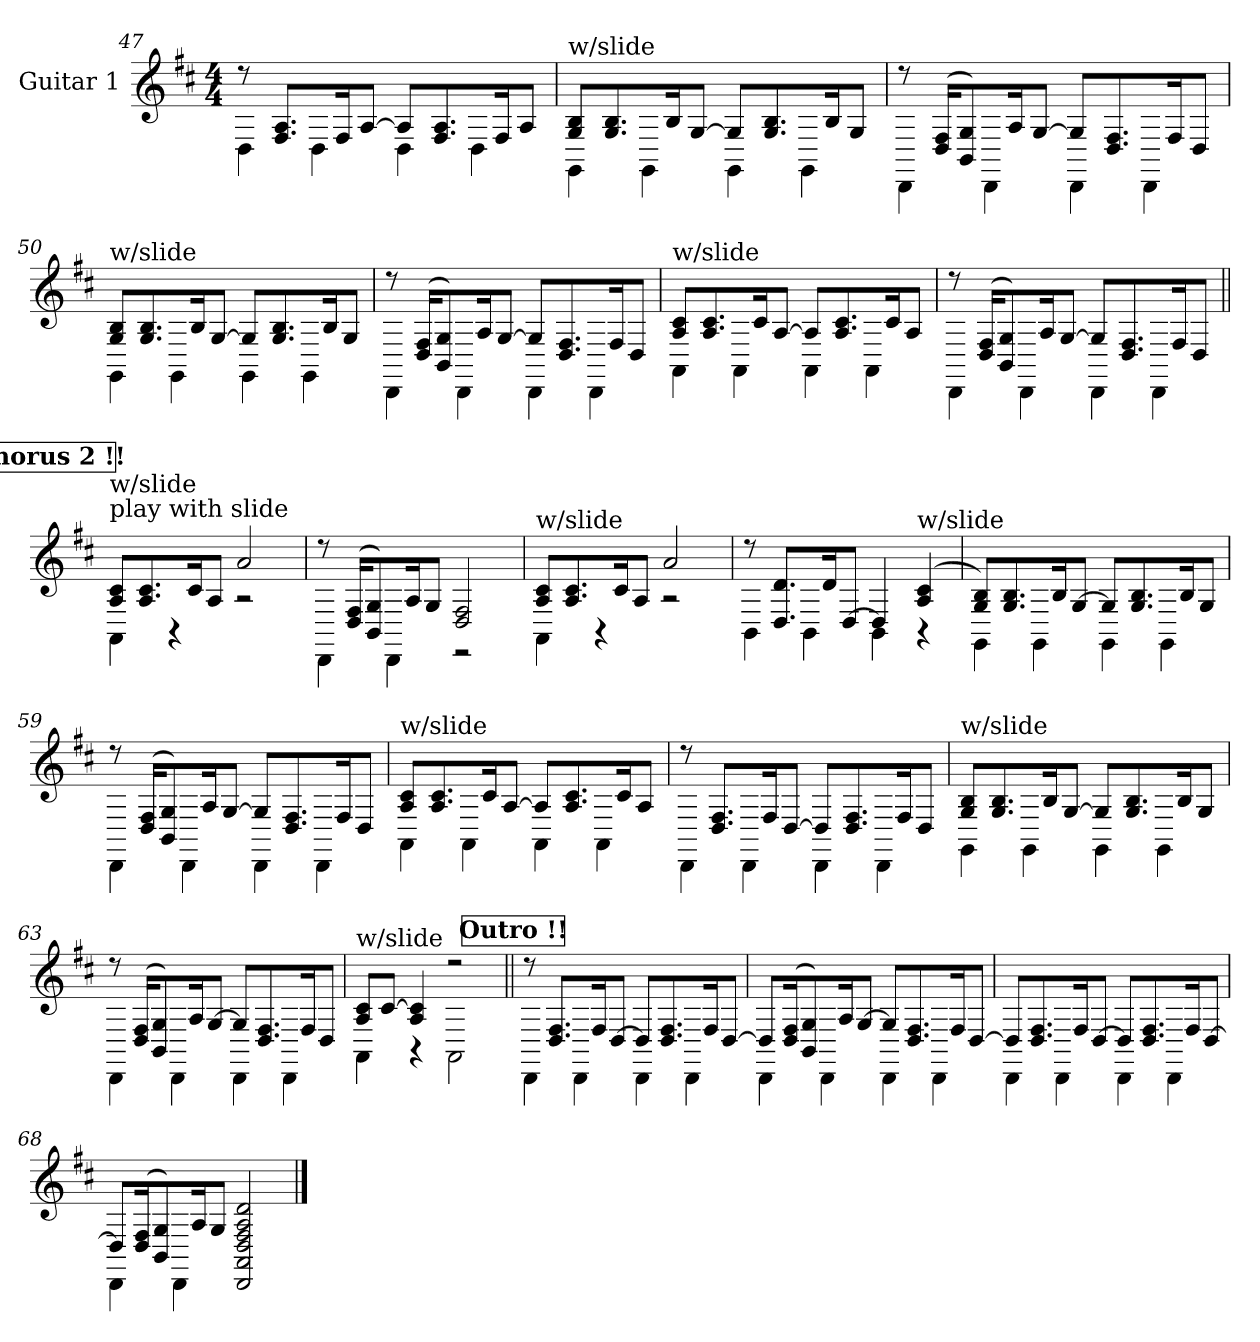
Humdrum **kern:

**kern
*part1
*staff1
*I"Guitar 1
*I'Guit. 1
*
*k[f#c#]
*M4/4
=47
*^
8r	4D\
8.F#/ 8.A/L	.
.	4D\
16F#/K	.
[8A/J	.
8A/L]	4D\
8.F#/ 8.A/	.
.	4D\
16F#/K	.
8A/J	.
=48	=48
!LO:TX:a:t=w/slide	!
8G/ 8B/L	4GG\
8.G/ 8.B/	.
.	4GG\
16B/K	.
[8G/J	.
8G/L]	4GG\
8.G/ 8.B/	.
.	4GG\
16B/K	.
8G/J	.
!!LO:LB:g=z	!!
=49	=49
8r	4DD\
(>16D/ 16F#/KL	.
8BB/ 8G/)	.
.	4DD\
16A/K	.
[8G/J	.
8G/L]	4DD\
8.D/ 8.F#/	.
.	4DD\
16F#/K	.
8D/J	.
=50	=50
!LO:TX:a:t=w/slide	!
8G/ 8B/L	4GG\
8.G/ 8.B/	.
.	4GG\
16B/K	.
[8G/J	.
8G/L]	4GG\
8.G/ 8.B/	.
.	4GG\
16B/K	.
8G/J	.
=51	=51
8r	4DD\
(>16D/ 16F#/KL	.
8BB/ 8G/)	.
.	4DD\
16A/K	.
[8G/J	.
8G/L]	4DD\
8.D/ 8.F#/	.
.	4DD\
16F#/K	.
8D/J	.
=52	=52
!LO:TX:a:t=w/slide	!
8A/ 8c#/L	4AA\
8.A/ 8.c#/	.
.	4AA\
16c#/K	.
[8A/J	.
8A/L]	4AA\
8.A/ 8.c#/	.
.	4AA\
16c#/K	.
8A/J	.
!!LO:LB:g=z	!!
=53	=53
8r	4DD\
(>16D/ 16F#/KL	.
8BB/ 8G/)	.
.	4DD\
16A/K	.
[8G/J	.
8G/L]	4DD\
8.D/ 8.F#/	.
.	4DD\
16F#/K	.
8D/J	.
!!LO:REH:place=s1:a:B:fs=14:t=Chorus 2	!!
=54||	=54||
!LO:TX:a:t=play with slide	!
!LO:TX:a:t=w/slide	!
8A/ 8c#/L	4AA\
8.A/ 8.c#/	.
.	4r
16c#/K	.
8A/J	.
2a/	2r
=55	=55
8r	4DD\
(>16D/ 16F#/KL	.
8BB/ 8G/)	.
.	4DD\
16A/K	.
8G/J	.
2D/ 2F#/	2r
=56	=56
!LO:TX:a:t=w/slide	!
8A/ 8c#/L	4AA\
8.A/ 8.c#/	.
.	4r
16c#/K	.
8A/J	.
2a/	2r
=57	=57
8r	4BB\
8.D/ 8.d/L	.
.	4BB\
16d/K	.
[8D/J	.
4D/]	4BB\
!LO:TX:a:t=w/slide	!
(>4A/ 4c#/	4r
!!LO:LB:g=z	!!
=58	=58
8G/ 8B/L)	4GG\
8.G/ 8.B/	.
.	4GG\
16B/K	.
[8G/J	.
8G/L]	4GG\
8.G/ 8.B/	.
.	4GG\
16B/K	.
8G/J	.
=59	=59
8r	4DD\
(>16D/ 16F#/KL	.
8BB/ 8G/)	.
.	4DD\
16A/K	.
[8G/J	.
8G/L]	4DD\
8.D/ 8.F#/	.
.	4DD\
16F#/K	.
8D/J	.
=60	=60
!LO:TX:a:t=w/slide	!
8A/ 8c#/L	4AA\
8.A/ 8.c#/	.
.	4AA\
16c#/K	.
[8A/J	.
8A/L]	4AA\
8.A/ 8.c#/	.
.	4AA\
16c#/K	.
8A/J	.
=61	=61
8r	4DD\
8.D/ 8.F#/L	.
.	4DD\
16F#/K	.
[8D/J	.
8D/L]	4DD\
8.D/ 8.F#/	.
.	4DD\
16F#/K	.
8D/J	.
!!LO:LB:g=z	!!
=62	=62
!LO:TX:a:t=w/slide	!
8G/ 8B/L	4GG\
8.G/ 8.B/	.
.	4GG\
16B/K	.
[8G/J	.
8G/L]	4GG\
8.G/ 8.B/	.
.	4GG\
16B/K	.
8G/J	.
=63	=63
8r	4DD\
(>16D/ 16F#/KL	.
8BB/ 8G/)	.
.	4DD\
16A/K	.
[8G/J	.
8G/L]	4DD\
8.D/ 8.F#/	.
.	4DD\
16F#/K	.
8D/J	.
=64	=64
!LO:TX:a:t=w/slide	!
8A/ 8c#/L	4AA\
[8c#/J	.
4A/ 4c#/]	4r
2r	2AA\
!!LO:REH:place=s1:a:B:fs=14:t=Outro	!!
=65||	=65||
8r	4DD\
8.D/ 8.F#/L	.
.	4DD\
16F#/K	.
[8D/J	.
8D/L]	4DD\
8.D/ 8.F#/	.
.	4DD\
16F#/K	.
[8D/J	.
!!LO:LB:g=z	!!
=66	=66
8D/L]	4DD\
(>16D/ 16F#/K	.
8BB/ 8G/)	.
.	4DD\
16A/K	.
[8G/J	.
8G/L]	4DD\
8.D/ 8.F#/	.
.	4DD\
16F#/K	.
[8D/J	.
=67	=67
8D/L]	4DD\
8.D/ 8.F#/	.
.	4DD\
16F#/K	.
[8D/J	.
8D/L]	4DD\
8.D/ 8.F#/	.
.	4DD\
16F#/K	.
[8D/J	.
=68	=68
8D/L]	4DD\
(>16D/ 16F#/K	.
8BB/ 8G/)	.
.	4DD\
16A/K	.
8G/J	.
2DD/ 2AA/ 2D/ 2F#/ 2A/ 2d/	2ryy
*v	*v
==
*-
